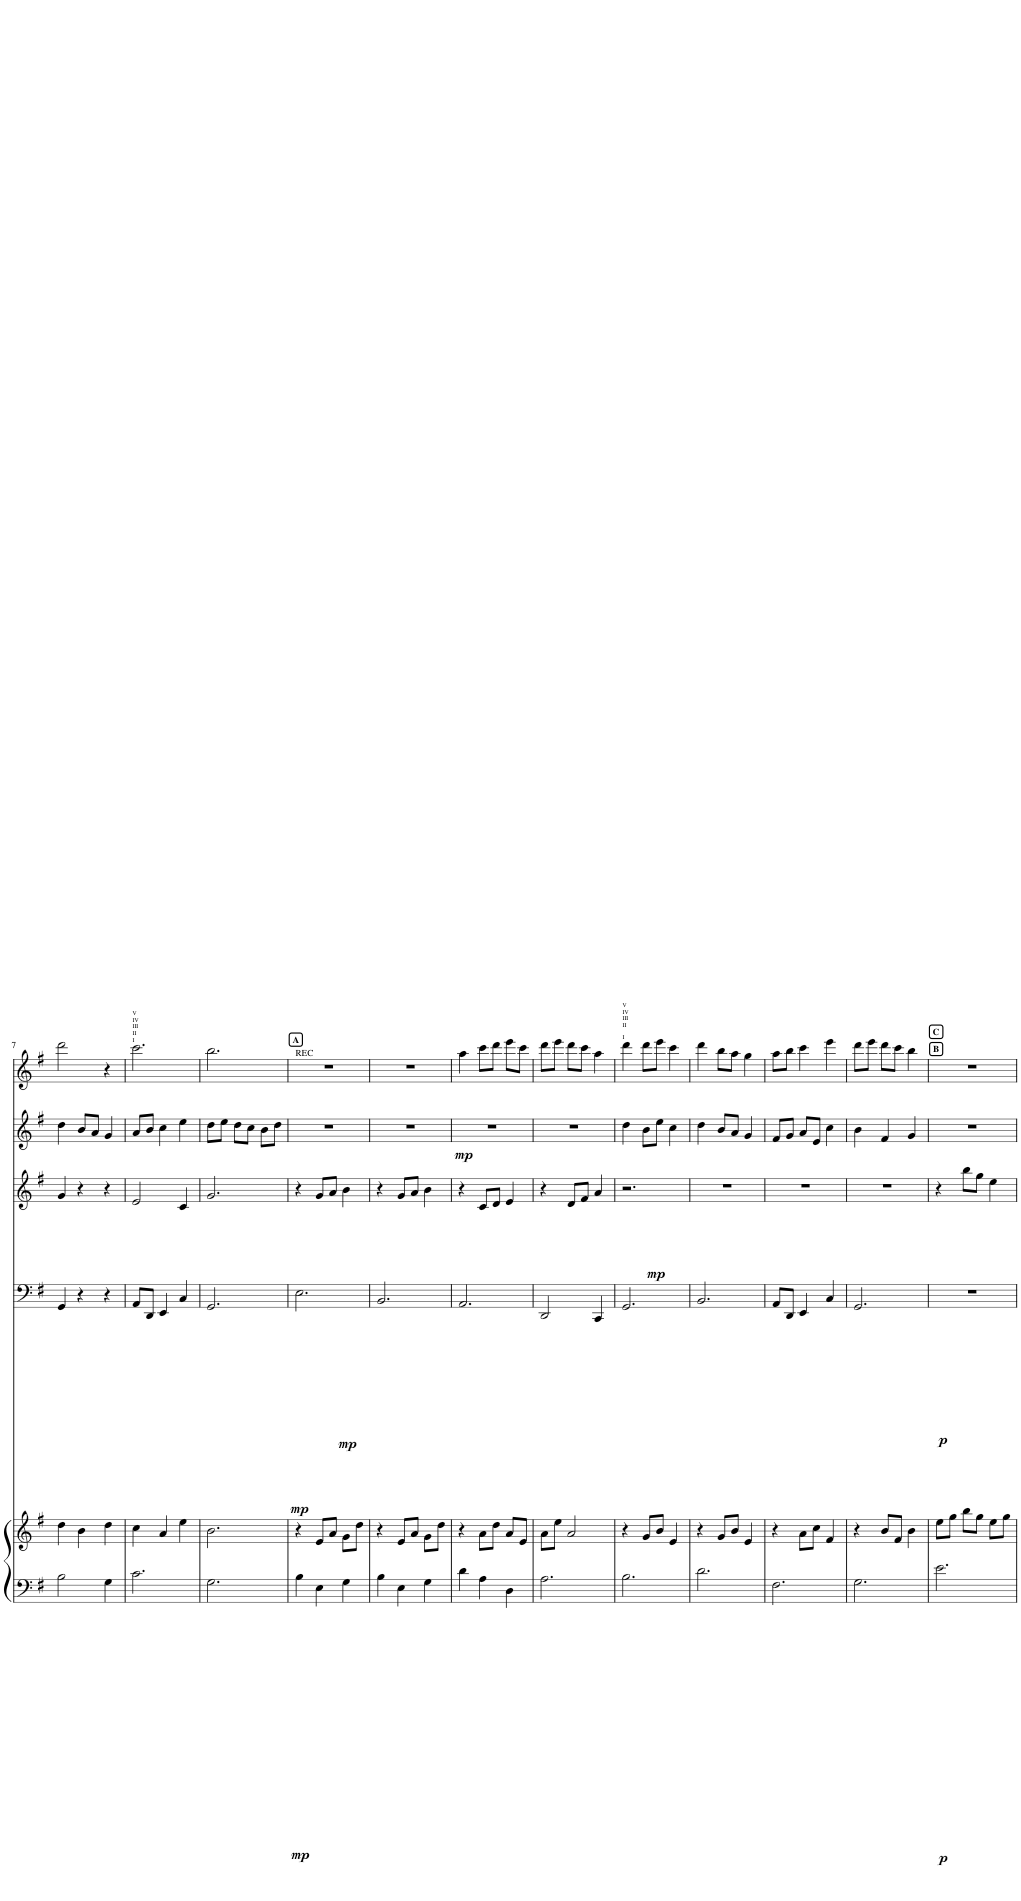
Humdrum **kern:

**kern	**kern	**dynam	**kern	**dynam	**kern	**dynam	**kern	**dynam	**kern
*part5	*part5	*part5	*part4	*part4	*part3	*part3	*part2	*part2	*part1
*staff6	*staff5	*staff5/6	*staff4	*staff4	*staff3	*staff3	*staff2	*staff2	*staff1
*I"Piano	*	*	*I"Violoncello	*	*I"Tenor Recorder	*	*I"Soprano Recorder	*	*I"Violin
*I'Pno	*	*	*I'Vc	*	*I'Rec	*	*I'Rec	*	*I'Vln
!!LO:PB:g=z
*clefF4	*clefG2	*	*clefF4	*	*clefG2	*	*clefG2	*	*clefG2
*k[f#]	*k[f#]	*	*k[f#]	*	*k[f#]	*	*k[f#]	*	*k[f#]
*M3/4	*M3/4	*	*M3/4	*	*M3/4	*	*M3/4	*	*M3/4
=7	=7	=7	=7	=7	=7	=7	=7	=7	=7
2B\	4dd\	.	4GG/	.	4g/	.	4dd\	.	2ddd\
.	4b\	.	4r	.	4r	.	8b/L	.	.
.	.	.	.	.	.	.	8a/J	.	.
4G\	4dd\	.	4r	.	4r	.	4g/	.	4r
=8	=8	=8	=8	=8	=8	=8	=8	=8	=8
!	!	!	!	!	!	!	!	!	!LO:TX:a:t=I
!	!	!	!	!	!	!	!	!	!LO:TX:a:t=II
!	!	!	!	!	!	!	!	!	!LO:TX:a:t=III
!	!	!	!	!	!	!	!	!	!LO:TX:a:t=IV
!	!	!	!	!	!	!	!	!	!LO:TX:a:t=V
2.c\	4cc\	.	8AA/L	.	2e/	.	8a/L	.	2.ccc\
.	.	.	8DD/J	.	.	.	8b/J	.	.
.	4a/	.	4EE/	.	.	.	4cc\	.	.
.	4ee\	.	4C/	.	4c/	.	4ee\	.	.
=9	=9	=9	=9	=9	=9	=9	=9	=9	=9
2.G\	2.b\	.	2.GG/	.	2.g/	.	8dd\L	.	2.bb\
.	.	.	.	.	.	.	8ee\J	.	.
.	.	.	.	.	.	.	8dd\L	.	.
.	.	.	.	.	.	.	8cc\J	.	.
.	.	.	.	.	.	.	8b\L	.	.
.	.	.	.	.	.	.	8dd\J	.	.
=10	=10	=10	=10	=10	=10	=10	=10	=10	=10
!	!	!	!	!	!	!	!	!	!LO:TX:a:t=REC
!	!	!	!	!	!	!	!	!	!LO:TX:a:B:t=A
!	!	!LO:DY:b=2	!	!LO:DY:b	!	!	!	!	!
!	!	!	!	!LO:DY:n=1:b	!	!	!	!	!
4B\	4r	mp	2.E\	mp mp	4r	.	2.r	.	2.r
4E\	8e/L	.	.	.	8g/L	.	.	.	.
.	8a/J	.	.	.	8a/J	.	.	.	.
4G\	8g\L	.	.	.	4b\	.	.	.	.
.	8dd\J	.	.	.	.	.	.	.	.
=11	=11	=11	=11	=11	=11	=11	=11	=11	=11
4B\	4r	.	2.BB/	.	4r	.	2.r	.	2.r
4E\	8e/L	.	.	.	8g/L	.	.	.	.
.	8a/J	.	.	.	8a/J	.	.	.	.
4G\	8g\L	.	.	.	4b\	.	.	.	.
.	8dd\J	.	.	.	.	.	.	.	.
=12	=12	=12	=12	=12	=12	=12	=12	=12	=12
!	!	!	!	!	!	!	!	!LO:DY:b	!
4d\	4r	.	2.AA/	.	4r	.	2.r	mp	4aa\
4A\	8a\L	.	.	.	8c/L	.	.	.	8ccc\L
.	8dd\J	.	.	.	8d/J	.	.	.	8ddd\J
4D\	8a/L	.	.	.	4e/	.	.	.	8eee\L
.	8e/J	.	.	.	.	.	.	.	8ccc\J
=13	=13	=13	=13	=13	=13	=13	=13	=13	=13
2.A\	8a\L	.	2DD/	.	4r	.	2.r	.	8ddd\L
.	8ee\J	.	.	.	.	.	.	.	8eee\J
.	2a/	.	.	.	8d/L	.	.	.	8ddd\L
.	.	.	.	.	8f#/J	.	.	.	8ccc\J
.	.	.	4CC/	.	4a/	.	.	.	4aa\
=14	=14	=14	=14	=14	=14	=14	=14	=14	=14
!	!	!	!	!	!	!	!	!	!LO:TX:a:t=I
!	!	!	!	!	!	!	!	!	!LO:TX:a:t=II
!	!	!	!	!	!	!	!	!	!LO:TX:a:t=III
!	!	!	!	!	!	!	!	!	!LO:TX:a:t=IV
!	!	!	!	!	!	!	!	!	!LO:TX:a:t=V
!	!	!	!	!	!	!LO:DY:b	!	!	!
2.B\	4r	.	2.GG/	.	2.r	mp	4dd\	.	4ddd\
.	8g/L	.	.	.	.	.	8b\L	.	8ddd\L
.	8b/J	.	.	.	.	.	8ee\J	.	8eee\J
.	4e/	.	.	.	.	.	4cc\	.	4ccc\
=15	=15	=15	=15	=15	=15	=15	=15	=15	=15
2.d\	4r	.	2.BB/	.	2.r	.	4dd\	.	4ddd\
.	8g/L	.	.	.	.	.	8b/L	.	8bb\L
.	8b/J	.	.	.	.	.	8a/J	.	8aa\J
.	4e/	.	.	.	.	.	4g/	.	4gg\
=16	=16	=16	=16	=16	=16	=16	=16	=16	=16
2.F#\	4r	.	8AA/L	.	2.r	.	8f#/L	.	8aa\L
.	.	.	8DD/J	.	.	.	8g/J	.	8bb\J
.	8a\L	.	4EE/	.	.	.	8a/L	.	4ccc\
.	8cc\J	.	.	.	.	.	8e/J	.	.
.	4f#/	.	4C/	.	.	.	4cc\	.	4eee\
=17	=17	=17	=17	=17	=17	=17	=17	=17	=17
2.G\	4r	.	2.GG/	.	2.r	.	4b\	.	8ddd\L
.	.	.	.	.	.	.	.	.	8eee\J
.	8b/L	.	.	.	.	.	4f#/	.	8ddd\L
.	8f#/J	.	.	.	.	.	.	.	8ccc\J
.	4b\	.	.	.	.	.	4g/	.	4bb\
=18	=18	=18	=18	=18	=18	=18	=18	=18	=18
!	!	!	!	!	!	!	!	!	!LO:TX:a:B:t=B
!	!	!	!	!	!	!	!	!	!LO:TX:a:B:t=C
!	!	!LO:DY:b=2	!	!LO:DY:b	!	!	!	!	!
2.e\	8ee\L	p	2.r	p	4r	.	2.r	.	2.r
.	8gg\J	.	.	.	.	.	.	.	.
.	8bb\L	.	.	.	8bb\L	.	.	.	.
.	8gg\J	.	.	.	8gg\J	.	.	.	.
.	8ee\L	.	.	.	4ee\	.	.	.	.
.	8gg\J	.	.	.	.	.	.	.	.
=	=	=	=	=	=	=	=	=	=
*-	*-	*-	*-	*-	*-	*-	*-	*-	*-
